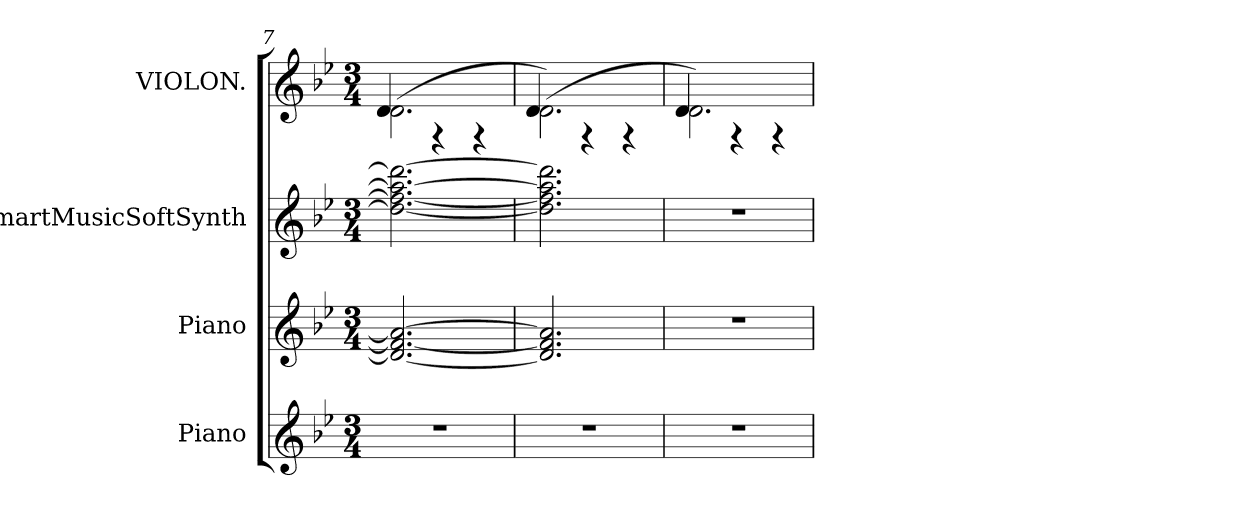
**kern	**kern	**kern	**kern
*part4	*part3	*part2	*part1
*staff4	*staff3	*staff2	*staff1
*I"Piano	*I"Piano	*I"SmartMusicSoftSynth	*I"VIOLON.
*I'P.	*	*	*
*clefG2	*clefG2	*clefG2	*clefG2
*k[b-e-]	*k[b-e-]	*k[b-e-]	*k[b-e-]
*B-:	*B-:	*B-:	*B-:
*M3/4	*M3/4	*M3/4	*M3/4
=7	=7	=7	=7
*	*	*	*^
2.r	2.d_/ 2.f#_/ 2.a_/	2.dd_\ 2.ff#_\ 2.aa_\ 2.ddd_\	(2.d\	4d/
.	.	.	.	4r
.	.	.	.	4r
=8	=8	=8	=8	=8
2.r	2.d]/ 2.f#]/ 2.a]/	2.dd]\ 2.ff#]\ 2.aa]\ 2.ddd]\	(2.d\)	4d/
.	.	.	.	4r
.	.	.	.	4r
=9	=9	=9	=9	=9
2.r	2.r	2.r	2.d\)	4d/
.	.	.	.	4r
.	.	.	.	4r
*	*	*	*v	*v
=	=	=	=
*-	*-	*-	*-
